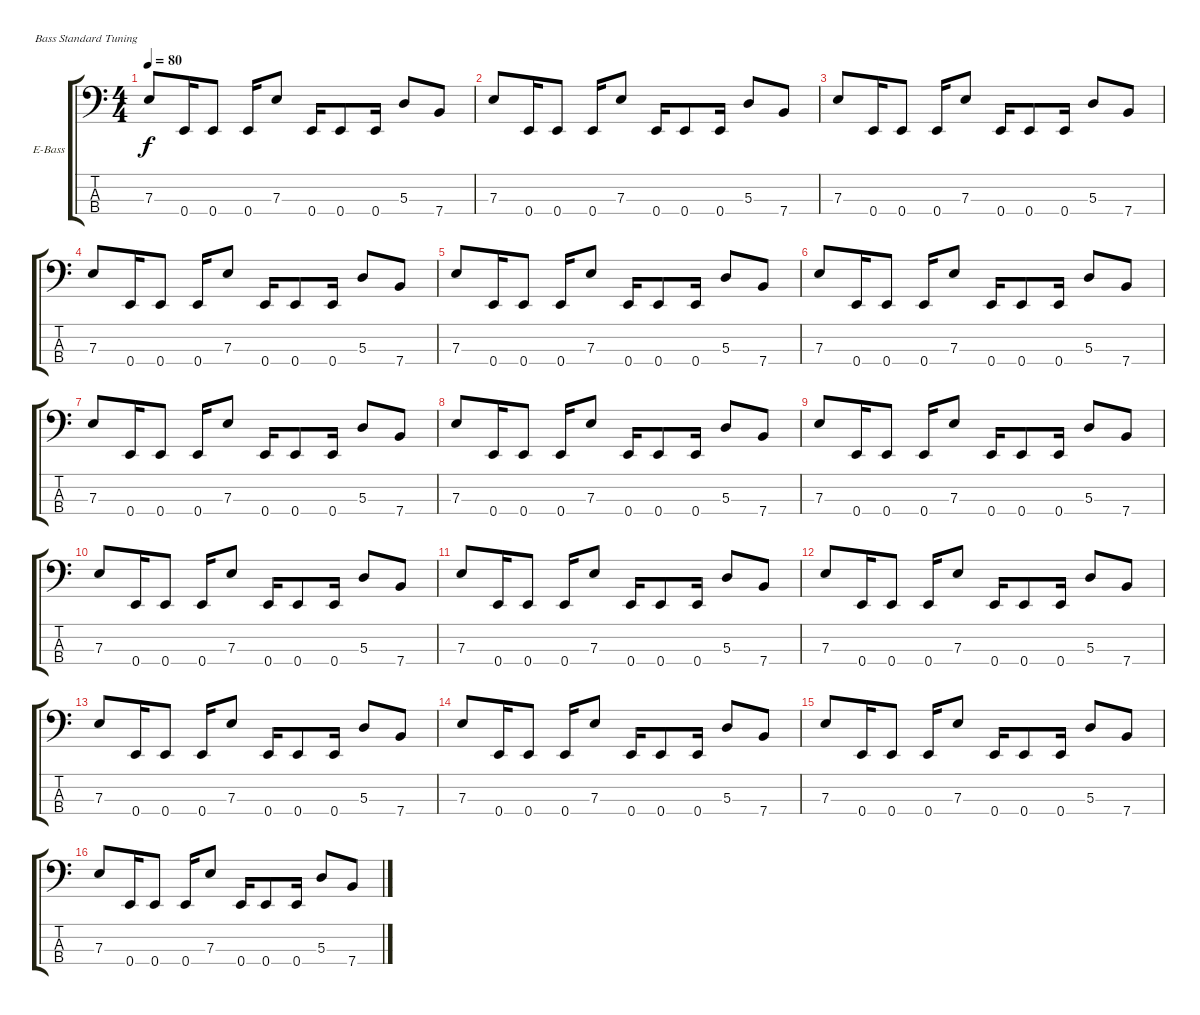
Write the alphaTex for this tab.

\defaultSystemsLayout 4
\bracketExtendMode groupsimilarinstruments
\firstSystemTrackNameOrientation horizontal
\otherSystemsTrackNameOrientation horizontal
\track ("Dave Ellefson" "E-Bass") {instrument electricbassfinger}
\staff {score tabs}
\tuning (G2 D2 A1 E1)
\ts (4 4)
\tempo 80
\clef f4
\scale
0.333333
\ks c
7.3.8{dy f} 0.4.16 0.4.8 0.4.16 7.3.8 0.4.16 0.4.8 0.4.16 5.3.8 7.4.8 |
\scale
0.333333 7.3.8 0.4.16 0.4.8 0.4.16 7.3.8 0.4.16 0.4.8 0.4.16 5.3.8 7.4.8 |
\scale
0.333333 7.3.8 0.4.16 0.4.8 0.4.16 7.3.8 0.4.16 0.4.8 0.4.16 5.3.8 7.4.8 |
\scale
0.333333 7.3.8 0.4.16 0.4.8 0.4.16 7.3.8 0.4.16 0.4.8 0.4.16 5.3.8 7.4.8 |
\scale
0.333333 7.3.8 0.4.16 0.4.8 0.4.16 7.3.8 0.4.16 0.4.8 0.4.16 5.3.8 7.4.8 |
\scale
0.333333 7.3.8 0.4.16 0.4.8 0.4.16 7.3.8 0.4.16 0.4.8 0.4.16 5.3.8 7.4.8 |
\scale
0.333333 7.3.8 0.4.16 0.4.8 0.4.16 7.3.8 0.4.16 0.4.8 0.4.16 5.3.8 7.4.8 |
\scale
0.333333 7.3.8 0.4.16 0.4.8 0.4.16 7.3.8 0.4.16 0.4.8 0.4.16 5.3.8 7.4.8 |
\scale
0.333333 7.3.8 0.4.16 0.4.8 0.4.16 7.3.8 0.4.16 0.4.8 0.4.16 5.3.8 7.4.8 |
\scale
0.333333 7.3.8 0.4.16 0.4.8 0.4.16 7.3.8 0.4.16 0.4.8 0.4.16 5.3.8 7.4.8 |
\scale
0.333333 7.3.8 0.4.16 0.4.8 0.4.16 7.3.8 0.4.16 0.4.8 0.4.16 5.3.8 7.4.8 |
\scale
0.333333 7.3.8 0.4.16 0.4.8 0.4.16 7.3.8 0.4.16 0.4.8 0.4.16 5.3.8 7.4.8 |
\scale
0.333333 7.3.8 0.4.16 0.4.8 0.4.16 7.3.8 0.4.16 0.4.8 0.4.16 5.3.8 7.4.8 |
\scale
0.333333 7.3.8 0.4.16 0.4.8 0.4.16 7.3.8 0.4.16 0.4.8 0.4.16 5.3.8 7.4.8 |
\scale
0.333333 7.3.8 0.4.16 0.4.8 0.4.16 7.3.8 0.4.16 0.4.8 0.4.16 5.3.8 7.4.8 |
\scale
0.333333 7.3.8 0.4.16 0.4.8 0.4.16 7.3.8 0.4.16 0.4.8 0.4.16 5.3.8 7.4.8
